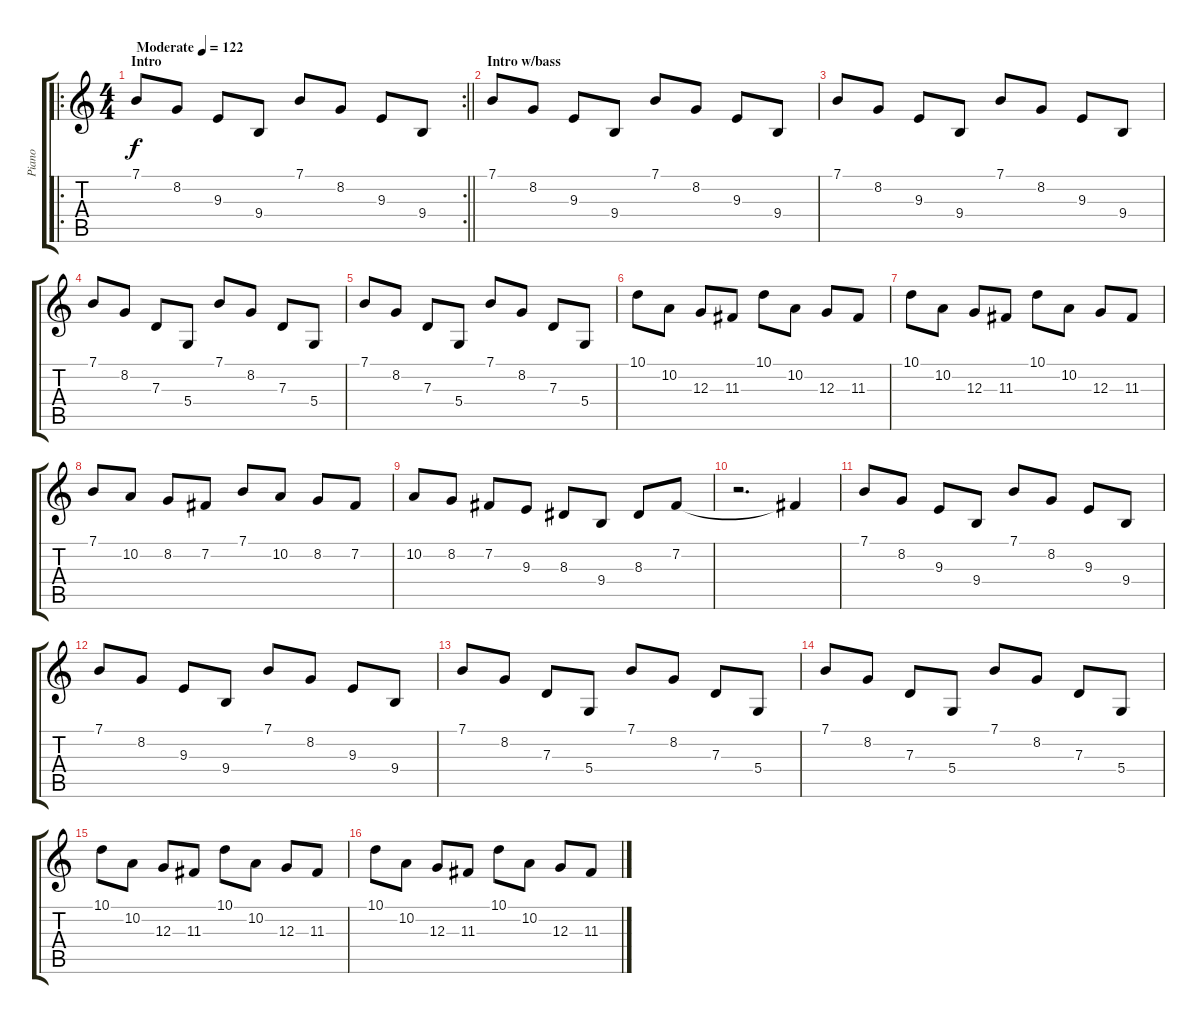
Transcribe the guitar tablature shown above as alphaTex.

\track ("Piano" "Piano") {instrument acousticgrandpiano}
\staff {score tabs}
\tuning (E4 B3 G3 D3 A2 E2) {hide}
\ro
\rc 2
\ts (4 4)
\section ("" "Intro")
\tempo (122 "Moderate")
\clef g2
\barLineRight lightlight
\ks c
7.1.8{dy f instrument acousticgrandpiano} 8.2.8 9.3.8 9.4.8 7.1.8 8.2.8 9.3.8 9.4.8 |
\section ("" "Intro w/bass")
7.1.8 8.2.8 9.3.8 9.4.8 7.1.8 8.2.8 9.3.8 9.4.8 |
7.1.8 8.2.8 9.3.8 9.4.8 7.1.8 8.2.8 9.3.8 9.4.8 |
7.1.8 8.2.8 7.3.8 5.4.8 7.1.8 8.2.8 7.3.8 5.4.8 |
7.1.8 8.2.8 7.3.8 5.4.8 7.1.8 8.2.8 7.3.8 5.4.8 |
10.1.8 10.2.8 12.3.8 11.3.8 10.1.8 10.2.8 12.3.8 11.3.8 |
10.1.8 10.2.8 12.3.8 11.3.8 10.1.8 10.2.8 12.3.8 11.3.8 |
7.1.8 10.2.8 8.2.8 7.2.8 7.1.8 10.2.8 8.2.8 7.2.8 |
10.2.8 8.2.8 7.2.8 9.3.8 8.3.8 9.4.8 8.3.8 7.2.8 |
r.2{d} 7.2{t}.4 |
7.1.8 8.2.8 9.3.8 9.4.8 7.1.8 8.2.8 9.3.8 9.4.8 |
7.1.8 8.2.8 9.3.8 9.4.8 7.1.8 8.2.8 9.3.8 9.4.8 |
7.1.8 8.2.8 7.3.8 5.4.8 7.1.8 8.2.8 7.3.8 5.4.8 |
7.1.8 8.2.8 7.3.8 5.4.8 7.1.8 8.2.8 7.3.8 5.4.8 |
10.1.8 10.2.8 12.3.8 11.3.8 10.1.8 10.2.8 12.3.8 11.3.8 |
10.1.8 10.2.8 12.3.8 11.3.8 10.1.8 10.2.8 12.3.8 11.3.8
